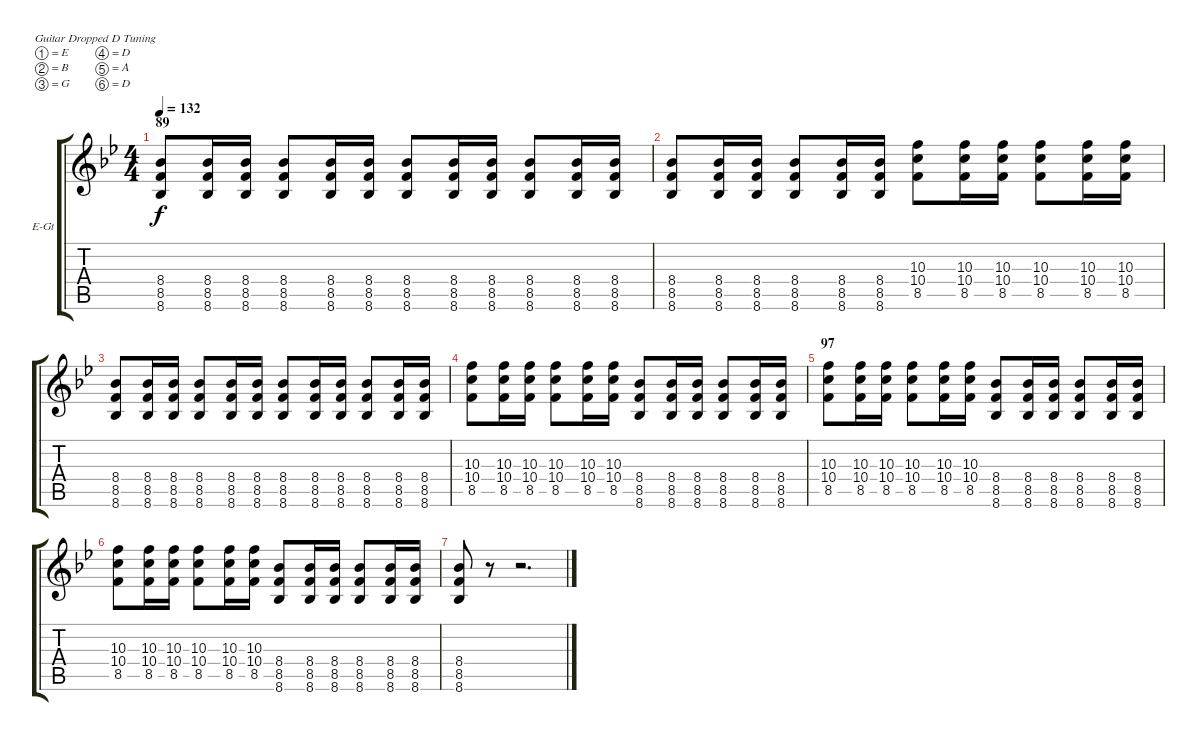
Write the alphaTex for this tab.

\bracketExtendMode groupsimilarinstruments
\firstSystemTrackNameOrientation horizontal
\otherSystemsTrackNameOrientation horizontal
\track ("Rythm Guitar" "E-Gt") {instrument distortionguitar}
\staff {score tabs}
\tuning (E4 B3 G3 D3 A2 D2)
\ts (4 4)
\section ("" "89")
\tempo 132
\clef g2
\ks bb
(8.5 8.6 8.4).8{dy f} (8.5 8.6 8.4).16 (8.5 8.6 8.4).16 (8.5 8.6 8.4).8 (8.5 8.6 8.4).16 (8.5 8.6 8.4).16 (8.5 8.6 8.4).8 (8.5 8.6 8.4).16 (8.5 8.6 8.4).16 (8.5 8.6 8.4).8 (8.5 8.6 8.4).16 (8.5 8.6 8.4).16 |
(8.5 8.6 8.4).8 (8.5 8.6 8.4).16 (8.5 8.6 8.4).16 (8.5 8.6 8.4).8 (8.5 8.6 8.4).16 (8.5 8.6 8.4).16 (10.4 8.5 10.3).8 (10.4 8.5 10.3).16 (10.4 8.5 10.3).16 (10.4 8.5 10.3).8 (10.4 8.5 10.3).16 (10.4 8.5 10.3).16 |
(8.5 8.6 8.4).8 (8.5 8.6 8.4).16 (8.5 8.6 8.4).16 (8.5 8.6 8.4).8 (8.5 8.6 8.4).16 (8.5 8.6 8.4).16 (8.5 8.6 8.4).8 (8.5 8.6 8.4).16 (8.5 8.6 8.4).16 (8.5 8.6 8.4).8 (8.5 8.6 8.4).16 (8.5 8.6 8.4).16 |
(10.4 8.5 10.3).8 (10.4 8.5 10.3).16 (10.4 8.5 10.3).16 (10.4 8.5 10.3).8 (10.4 8.5 10.3).16 (10.4 8.5 10.3).16 (8.5 8.6 8.4).8 (8.5 8.6 8.4).16 (8.5 8.6 8.4).16 (8.5 8.6 8.4).8 (8.5 8.6 8.4).16 (8.5 8.6 8.4).16 |
\section ("" "97")
(10.4 8.5 10.3).8 (10.4 8.5 10.3).16 (10.4 8.5 10.3).16 (10.4 8.5 10.3).8 (10.4 8.5 10.3).16 (10.4 8.5 10.3).16 (8.5 8.6 8.4).8 (8.5 8.6 8.4).16 (8.5 8.6 8.4).16 (8.5 8.6 8.4).8 (8.5 8.6 8.4).16 (8.5 8.6 8.4).16 |
(10.4 8.5 10.3).8 (10.4 8.5 10.3).16 (10.4 8.5 10.3).16 (10.4 8.5 10.3).8 (10.4 8.5 10.3).16 (10.4 8.5 10.3).16 (8.5 8.6 8.4).8 (8.5 8.6 8.4).16 (8.5 8.6 8.4).16 (8.5 8.6 8.4).8 (8.5 8.6 8.4).16 (8.5 8.6 8.4).16 |
(8.5 8.6 8.4).8 r.8 r.2{d}
